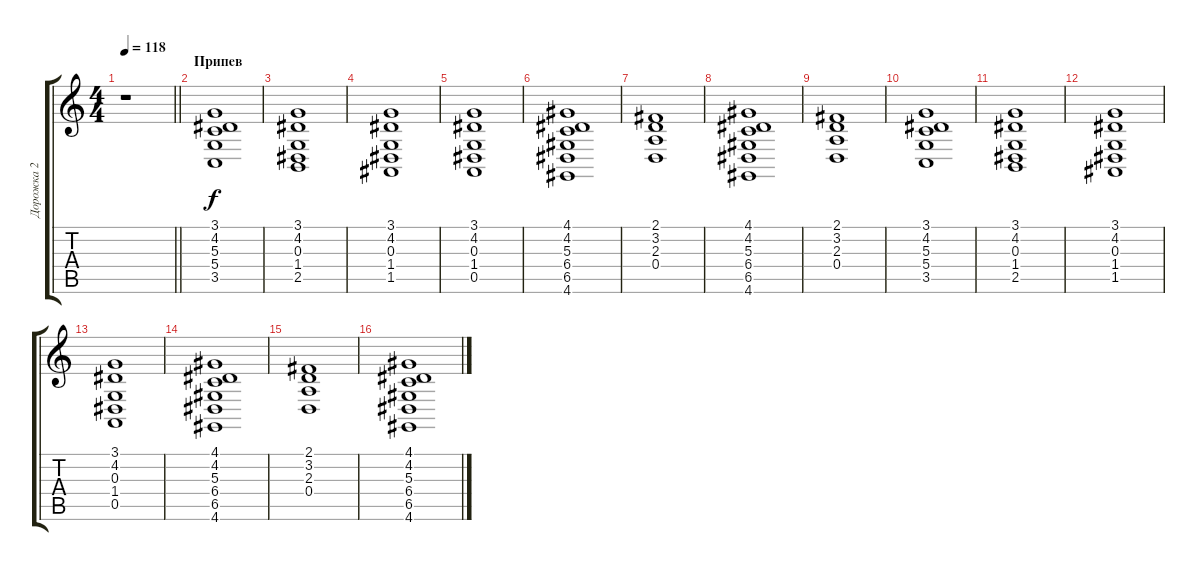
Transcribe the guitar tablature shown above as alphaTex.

\track ("Дорожка 2" "Дорожка 2") {instrument choiraahs}
\staff {score tabs}
\tuning (E4 B3 G3 D3 A2 E2) {hide}
\ts (4 4)
\tempo 118
\clef g2
\barLineRight lightlight
\ks c
r.1{dy f} |
\section ("" "Припев")
(3.1 4.2 5.3 5.4 3.5).1 |
(3.1 4.2 0.3 1.4 2.5).1 |
(3.1 4.2 0.3 1.4 1.5).1 |
(3.1 4.2 0.3 1.4 0.5).1 |
(4.1 4.2 5.3 6.4 6.5 4.6).1 |
(2.1 3.2 2.3 0.4).1 |
(4.1 4.2 5.3 6.4 6.5 4.6).1 |
(2.1 3.2 2.3 0.4).1 |
(3.1 4.2 5.3 5.4 3.5).1 |
(3.1 4.2 0.3 1.4 2.5).1 |
(3.1 4.2 0.3 1.4 1.5).1 |
(3.1 4.2 0.3 1.4 0.5).1 |
(4.1 4.2 5.3 6.4 6.5 4.6).1 |
(2.1 3.2 2.3 0.4).1 |
(4.1 4.2 5.3 6.4 6.5 4.6).1
